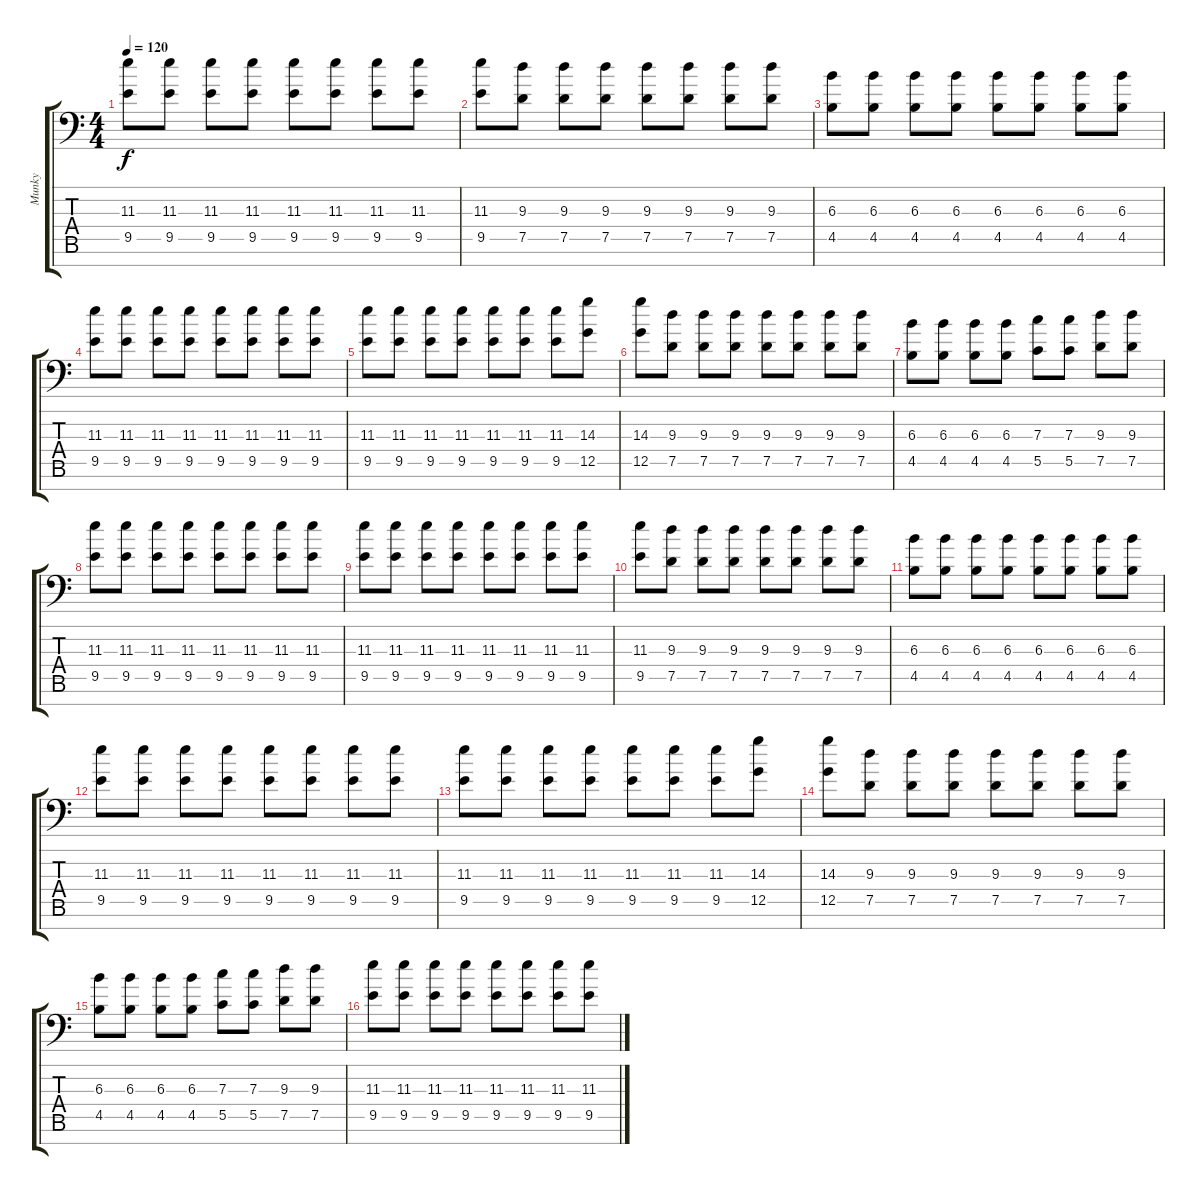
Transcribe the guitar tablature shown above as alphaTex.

\track ("Munky" "Munky") {instrument distortionguitar}
\staff {score tabs}
\tuning (D4 A3 F3 C3 G2 D2 A1) {hide}
\ts (4 4)
\tempo 120
\clef f4
\ks c
(11.3 9.5).8{dy f} (11.3 9.5).8 (11.3 9.5).8 (11.3 9.5).8 (11.3 9.5).8 (11.3 9.5).8 (11.3 9.5).8 (11.3 9.5).8 |
(11.3 9.5).8 (9.3 7.5).8 (9.3 7.5).8 (9.3 7.5).8 (9.3 7.5).8 (9.3 7.5).8 (9.3 7.5).8 (9.3 7.5).8 |
(6.3 4.5).8 (6.3 4.5).8 (6.3 4.5).8 (6.3 4.5).8 (6.3 4.5).8 (6.3 4.5).8 (6.3 4.5).8 (6.3 4.5).8 |
(11.3 9.5).8 (11.3 9.5).8 (11.3 9.5).8 (11.3 9.5).8 (11.3 9.5).8 (11.3 9.5).8 (11.3 9.5).8 (11.3 9.5).8 |
(11.3 9.5).8 (11.3 9.5).8 (11.3 9.5).8 (11.3 9.5).8 (11.3 9.5).8 (11.3 9.5).8 (11.3 9.5).8 (14.3 12.5).8 |
(14.3 12.5).8 (9.3 7.5).8 (9.3 7.5).8 (9.3 7.5).8 (9.3 7.5).8 (9.3 7.5).8 (9.3 7.5).8 (9.3 7.5).8 |
(6.3 4.5).8 (6.3 4.5).8 (6.3 4.5).8 (6.3 4.5).8 (7.3 5.5).8 (7.3 5.5).8 (9.3 7.5).8 (9.3 7.5).8 |
(11.3 9.5).8{volume 10} (11.3 9.5).8 (11.3 9.5).8 (11.3 9.5).8 (11.3 9.5).8 (11.3 9.5).8 (11.3 9.5).8 (11.3 9.5).8 |
(11.3 9.5).8 (11.3 9.5).8 (11.3 9.5).8 (11.3 9.5).8 (11.3 9.5).8 (11.3 9.5).8 (11.3 9.5).8 (11.3 9.5).8 |
(11.3 9.5).8 (9.3 7.5).8 (9.3 7.5).8 (9.3 7.5).8 (9.3 7.5).8 (9.3 7.5).8 (9.3 7.5).8 (9.3 7.5).8 |
(6.3 4.5).8 (6.3 4.5).8 (6.3 4.5).8 (6.3 4.5).8 (6.3 4.5).8 (6.3 4.5).8 (6.3 4.5).8 (6.3 4.5).8 |
(11.3 9.5).8 (11.3 9.5).8 (11.3 9.5).8 (11.3 9.5).8 (11.3 9.5).8 (11.3 9.5).8 (11.3 9.5).8 (11.3 9.5).8 |
(11.3 9.5).8 (11.3 9.5).8 (11.3 9.5).8 (11.3 9.5).8 (11.3 9.5).8 (11.3 9.5).8 (11.3 9.5).8 (14.3 12.5).8 |
(14.3 12.5).8 (9.3 7.5).8 (9.3 7.5).8 (9.3 7.5).8 (9.3 7.5).8 (9.3 7.5).8 (9.3 7.5).8 (9.3 7.5).8 |
(6.3 4.5).8 (6.3 4.5).8 (6.3 4.5).8 (6.3 4.5).8 (7.3 5.5).8 (7.3 5.5).8 (9.3 7.5).8 (9.3 7.5).8 |
(11.3 9.5).8{volume 10} (11.3 9.5).8 (11.3 9.5).8 (11.3 9.5).8 (11.3 9.5).8 (11.3 9.5).8 (11.3 9.5).8 (11.3 9.5).8
